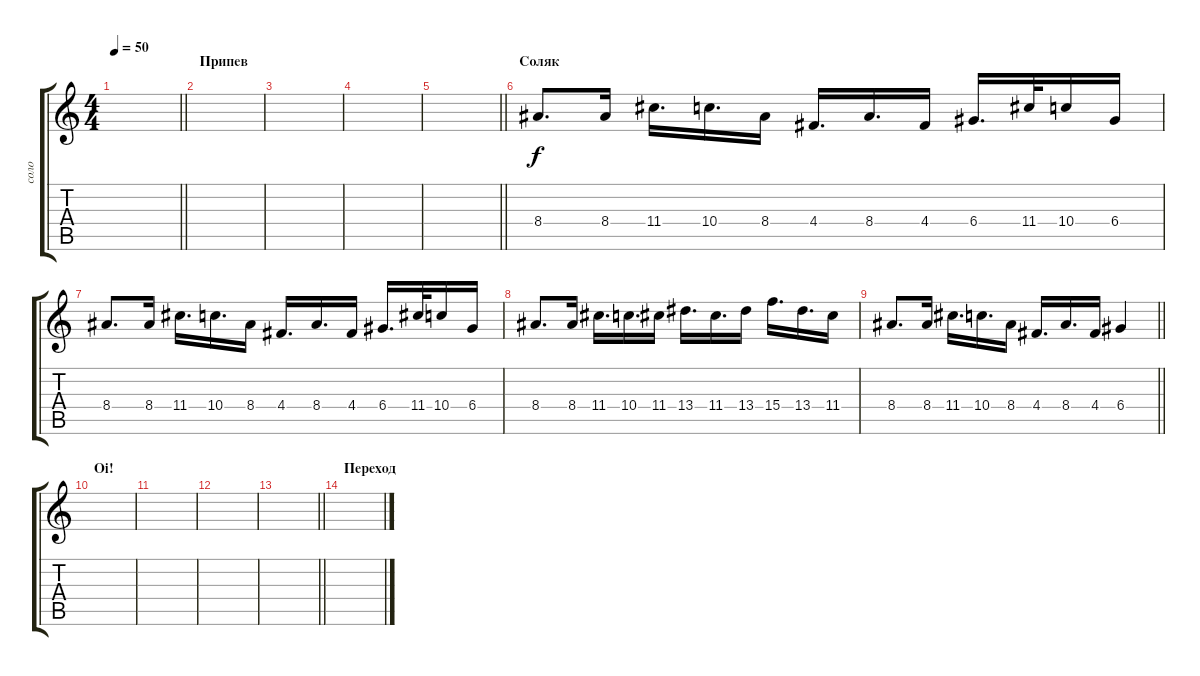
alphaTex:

\track ("соло" "соло") {instrument overdrivenguitar}
\staff {score tabs}
\tuning (E4 B3 G3 D3 A2 E2) {hide}
\ts (4 4)
\tempo 50
\clef g2
\barLineRight lightlight
\ks c
|
\section ("" "Припев")
|
|
|
\barLineRight lightlight
|
\section ("" "Соляк")
8.4.8{d} 8.4.16 11.4.16{d} 10.4.16{d} 8.4.16 4.4.16{d} 8.4.16{d} 4.4.16 6.4.16{d} 11.4.32 10.4.16 6.4.16 |
8.4.8{d} 8.4.16 11.4.16{d} 10.4.16{d} 8.4.16 4.4.16{d} 8.4.16{d} 4.4.16 6.4.16{d} 11.4.32 10.4.16 6.4.16 |
8.4.8{d} 8.4.16 11.4.16{d} 10.4.16{d} 11.4.16 13.4.16{d} 11.4.16{d} 13.4.16 15.4.16{d} 13.4.16{d} 11.4.16 |
\barLineRight lightlight
8.4.8{d} 8.4.16 11.4.16{d} 10.4.16{d} 8.4.16 4.4.16{d} 8.4.16{d} 4.4.16 6.4.4 |
\section ("" "Oi!")
|
|
|
\barLineRight lightlight
|
\section ("" "Переход")
